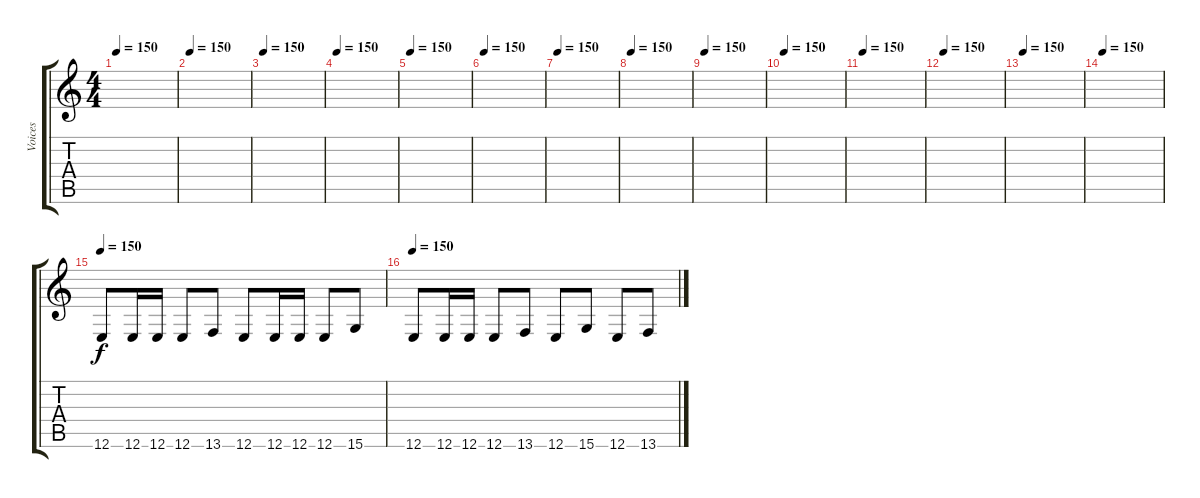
\track ("Voices" "Voices") {instrument choiraahs}
\staff {score tabs}
\tuning (E4 B3 G3 D3 A2 E2) {hide}
\ts (4 4)
\tempo 150
\clef g2
\ks c
|
\tempo 150
|
\tempo 150
|
\tempo 150
|
\tempo 150
|
\tempo 150
|
\tempo 150
|
\tempo 150
|
\tempo 150
|
\tempo 150
|
\tempo 150
|
\tempo 150
|
\tempo 150
|
\tempo 150
|
\tempo 150
12.6.8 12.6.16 12.6.16 12.6.8 13.6.8 12.6.8 12.6.16 12.6.16 12.6.8 15.6.8 |
\tempo 150
12.6.8 12.6.16 12.6.16 12.6.8 13.6.8 12.6.8 15.6.8 12.6.8 13.6.8
